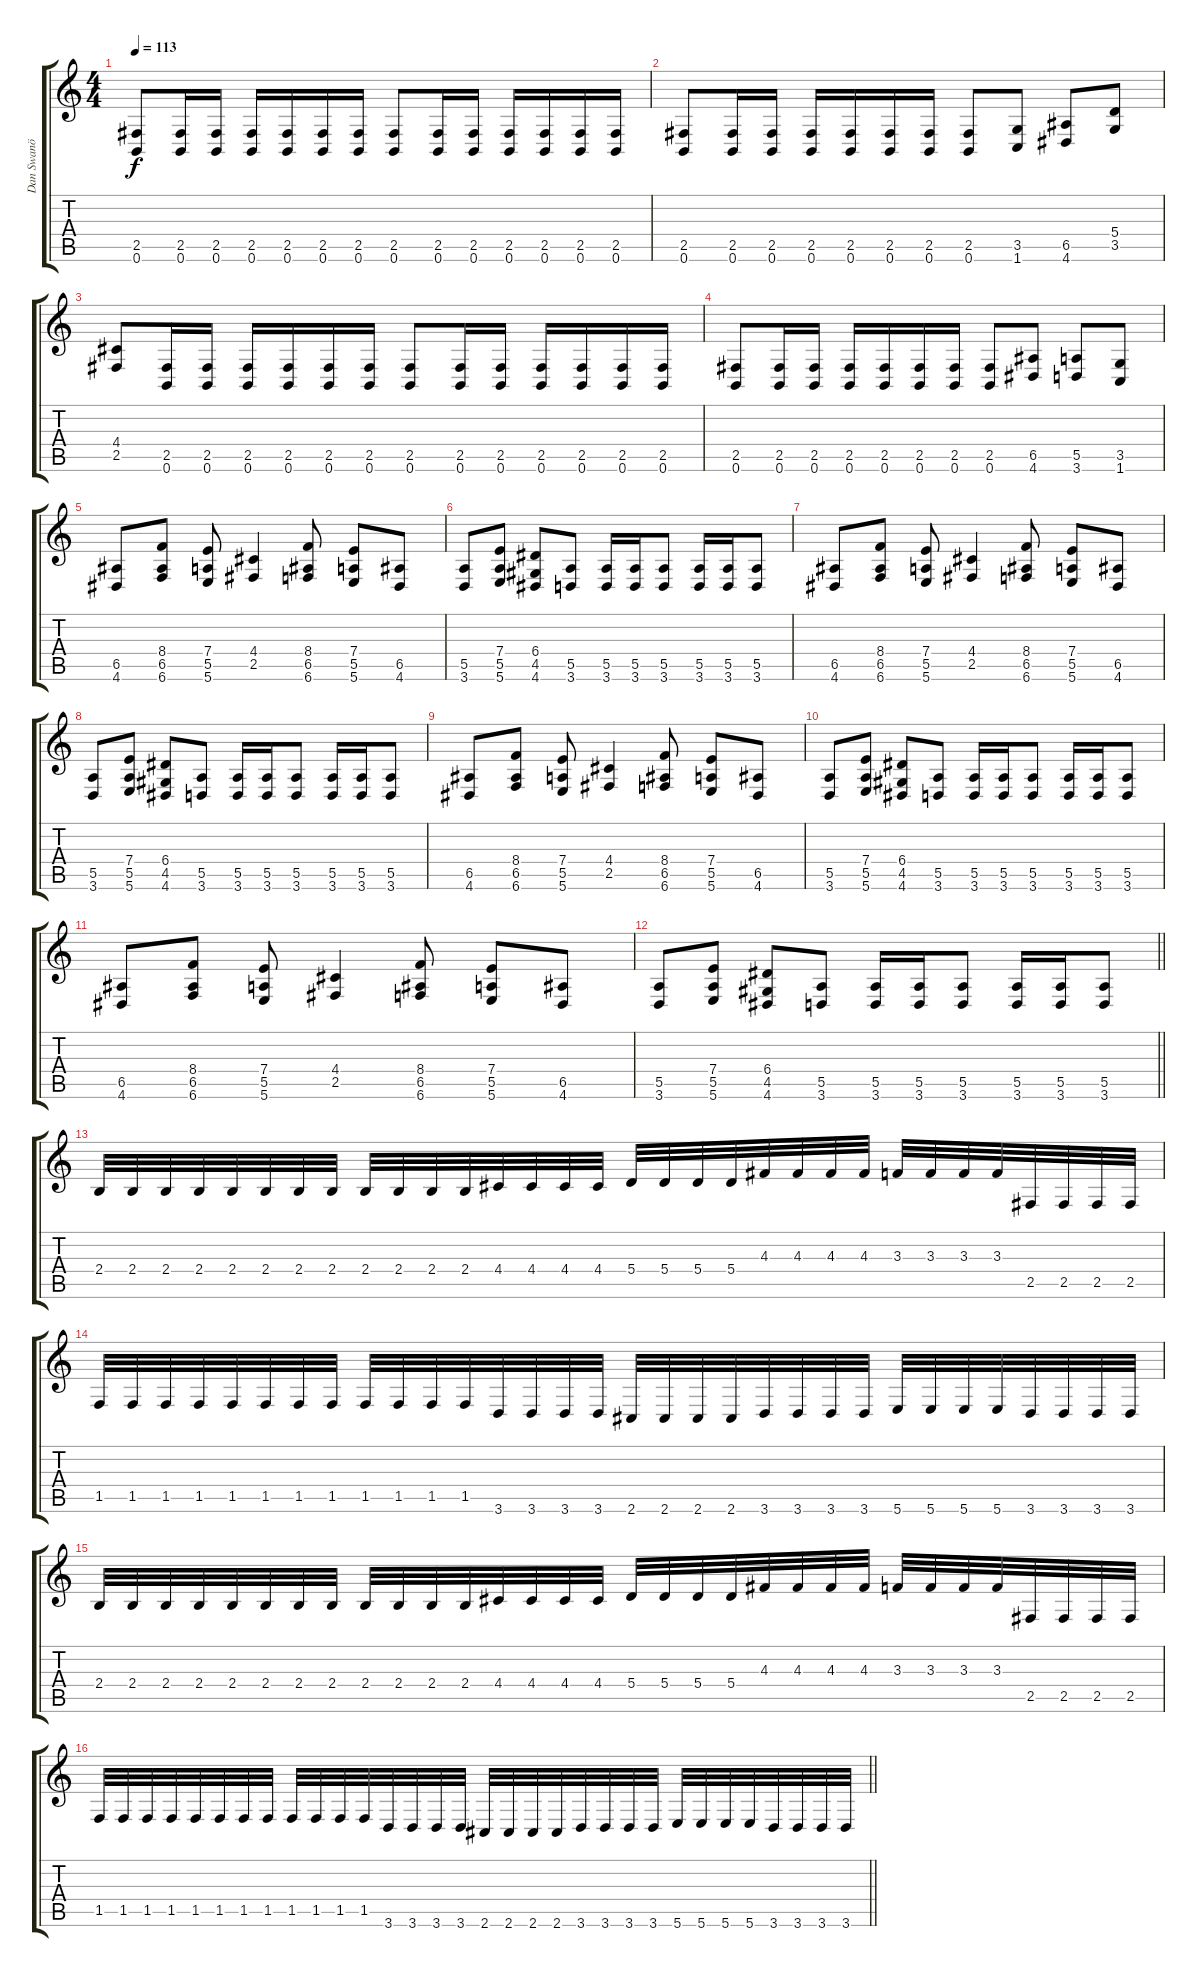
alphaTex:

\track ("Dan Swanö" "Dan Swanö") {instrument distortionguitar}
\staff {score tabs}
\tuning (B3 Gb3 D3 A2 E2 B1) {hide}
\ts (4 4)
\tempo 113
\clef g2
\ks c
(2.5 0.6).8{dy f} (2.5 0.6).16 (2.5 0.6).16 (2.5 0.6).16 (2.5 0.6).16 (2.5 0.6).16 (2.5 0.6).16 (2.5 0.6).8 (2.5 0.6).16 (2.5 0.6).16 (2.5 0.6).16 (2.5 0.6).16 (2.5 0.6).16 (2.5 0.6).16 |
(2.5 0.6).8 (2.5 0.6).16 (2.5 0.6).16 (2.5 0.6).16 (2.5 0.6).16 (2.5 0.6).16 (2.5 0.6).16 (2.5 0.6).8 (3.5 1.6).8 (6.5 4.6).8 (5.4 3.5).8 |
(4.4 2.5).8 (2.5 0.6).16 (2.5 0.6).16 (2.5 0.6).16 (2.5 0.6).16 (2.5 0.6).16 (2.5 0.6).16 (2.5 0.6).8 (2.5 0.6).16 (2.5 0.6).16 (2.5 0.6).16 (2.5 0.6).16 (2.5 0.6).16 (2.5 0.6).16 |
(2.5 0.6).8 (2.5 0.6).16 (2.5 0.6).16 (2.5 0.6).16 (2.5 0.6).16 (2.5 0.6).16 (2.5 0.6).16 (2.5 0.6).8 (6.5 4.6).8 (5.5 3.6).8 (3.5 1.6).8 |
(6.5 4.6).8 (8.4 6.5 6.6).8 (7.4 5.5 5.6).8 (4.4 2.5).4 (8.4 6.5 6.6).8 (7.4 5.5 5.6).8 (6.5 4.6).8 |
(5.5 3.6).8 (7.4 5.5 5.6).8 (6.4 4.5 4.6).8 (5.5 3.6).8 (5.5 3.6).16 (5.5 3.6).16 (5.5 3.6).8 (5.5 3.6).16 (5.5 3.6).16 (5.5 3.6).8 |
(6.5 4.6).8 (8.4 6.5 6.6).8 (7.4 5.5 5.6).8 (4.4 2.5).4 (8.4 6.5 6.6).8 (7.4 5.5 5.6).8 (6.5 4.6).8 |
(5.5 3.6).8 (7.4 5.5 5.6).8 (6.4 4.5 4.6).8 (5.5 3.6).8 (5.5 3.6).16 (5.5 3.6).16 (5.5 3.6).8 (5.5 3.6).16 (5.5 3.6).16 (5.5 3.6).8 |
(6.5 4.6).8 (8.4 6.5 6.6).8 (7.4 5.5 5.6).8 (4.4 2.5).4 (8.4 6.5 6.6).8 (7.4 5.5 5.6).8 (6.5 4.6).8 |
(5.5 3.6).8 (7.4 5.5 5.6).8 (6.4 4.5 4.6).8 (5.5 3.6).8 (5.5 3.6).16 (5.5 3.6).16 (5.5 3.6).8 (5.5 3.6).16 (5.5 3.6).16 (5.5 3.6).8 |
(6.5 4.6).8 (8.4 6.5 6.6).8 (7.4 5.5 5.6).8 (4.4 2.5).4 (8.4 6.5 6.6).8 (7.4 5.5 5.6).8 (6.5 4.6).8 |
\barLineRight lightlight
(5.5 3.6).8 (7.4 5.5 5.6).8 (6.4 4.5 4.6).8 (5.5 3.6).8 (5.5 3.6).16 (5.5 3.6).16 (5.5 3.6).8 (5.5 3.6).16 (5.5 3.6).16 (5.5 3.6).8 |
2.4.32 2.4.32 2.4.32 2.4.32 2.4.32 2.4.32 2.4.32 2.4.32 2.4.32 2.4.32 2.4.32 2.4.32 4.4.32 4.4.32 4.4.32 4.4.32 5.4.32 5.4.32 5.4.32 5.4.32 4.3.32 4.3.32 4.3.32 4.3.32 3.3.32 3.3.32 3.3.32 3.3.32 2.5.32 2.5.32 2.5.32 2.5.32 |
1.5.32 1.5.32 1.5.32 1.5.32 1.5.32 1.5.32 1.5.32 1.5.32 1.5.32 1.5.32 1.5.32 1.5.32 3.6.32 3.6.32 3.6.32 3.6.32 2.6.32 2.6.32 2.6.32 2.6.32 3.6.32 3.6.32 3.6.32 3.6.32 5.6.32 5.6.32 5.6.32 5.6.32 3.6.32 3.6.32 3.6.32 3.6.32 |
2.4.32 2.4.32 2.4.32 2.4.32 2.4.32 2.4.32 2.4.32 2.4.32 2.4.32 2.4.32 2.4.32 2.4.32 4.4.32 4.4.32 4.4.32 4.4.32 5.4.32 5.4.32 5.4.32 5.4.32 4.3.32 4.3.32 4.3.32 4.3.32 3.3.32 3.3.32 3.3.32 3.3.32 2.5.32 2.5.32 2.5.32 2.5.32 |
\barLineRight lightlight
1.5.32 1.5.32 1.5.32 1.5.32 1.5.32 1.5.32 1.5.32 1.5.32 1.5.32 1.5.32 1.5.32 1.5.32 3.6.32 3.6.32 3.6.32 3.6.32 2.6.32 2.6.32 2.6.32 2.6.32 3.6.32 3.6.32 3.6.32 3.6.32 5.6.32 5.6.32 5.6.32 5.6.32 3.6.32 3.6.32 3.6.32 3.6.32
